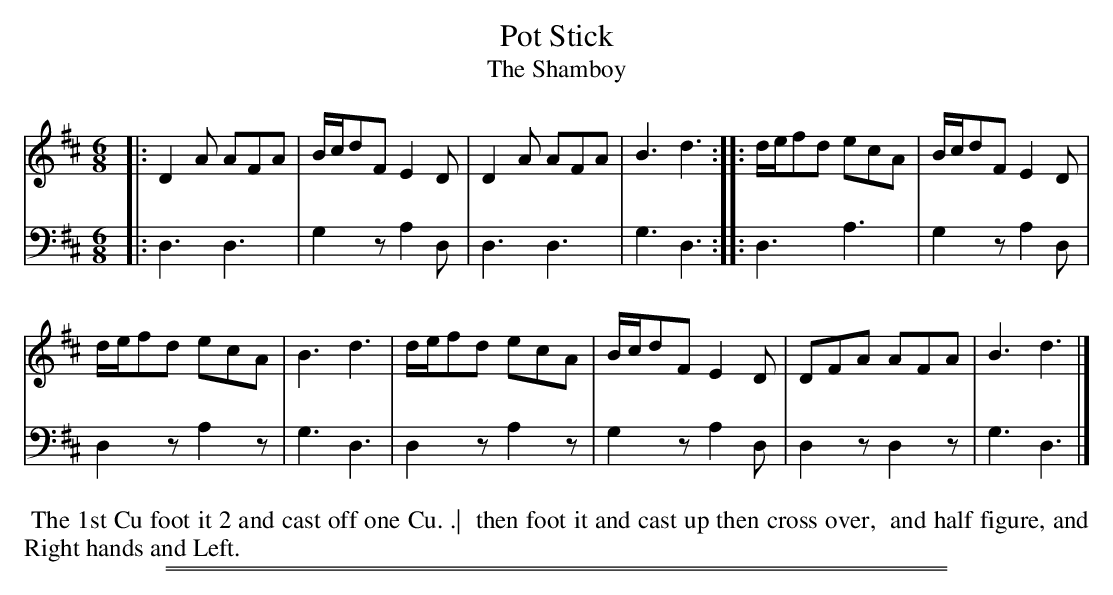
X:1
T: Pot Stick
T: The Shamboy
M: 6/8
L: 1/8
K: D
V: 1
|:\
D2A AFA | B/c/dF E2D | D2A AFA | B3 d3 :|\
|:\
d/e/fd ecA | B/c/dF E2D |
d/e/fd ecA | B3 d3 |\
d/e/fd ecA | B/c/dF E2D | DFA AFA | B3 d3 |]
V: 2 clef=bass middle=d
|:\
d3  d3  | g2z a2d | d3  d3  | g3 d3 :|
|:\
d3  a3  | g2z a2d | d2z a2z | g3 d3 |
d2z a2z | g2z a2d | d2z d2z | g3 d3 |]
